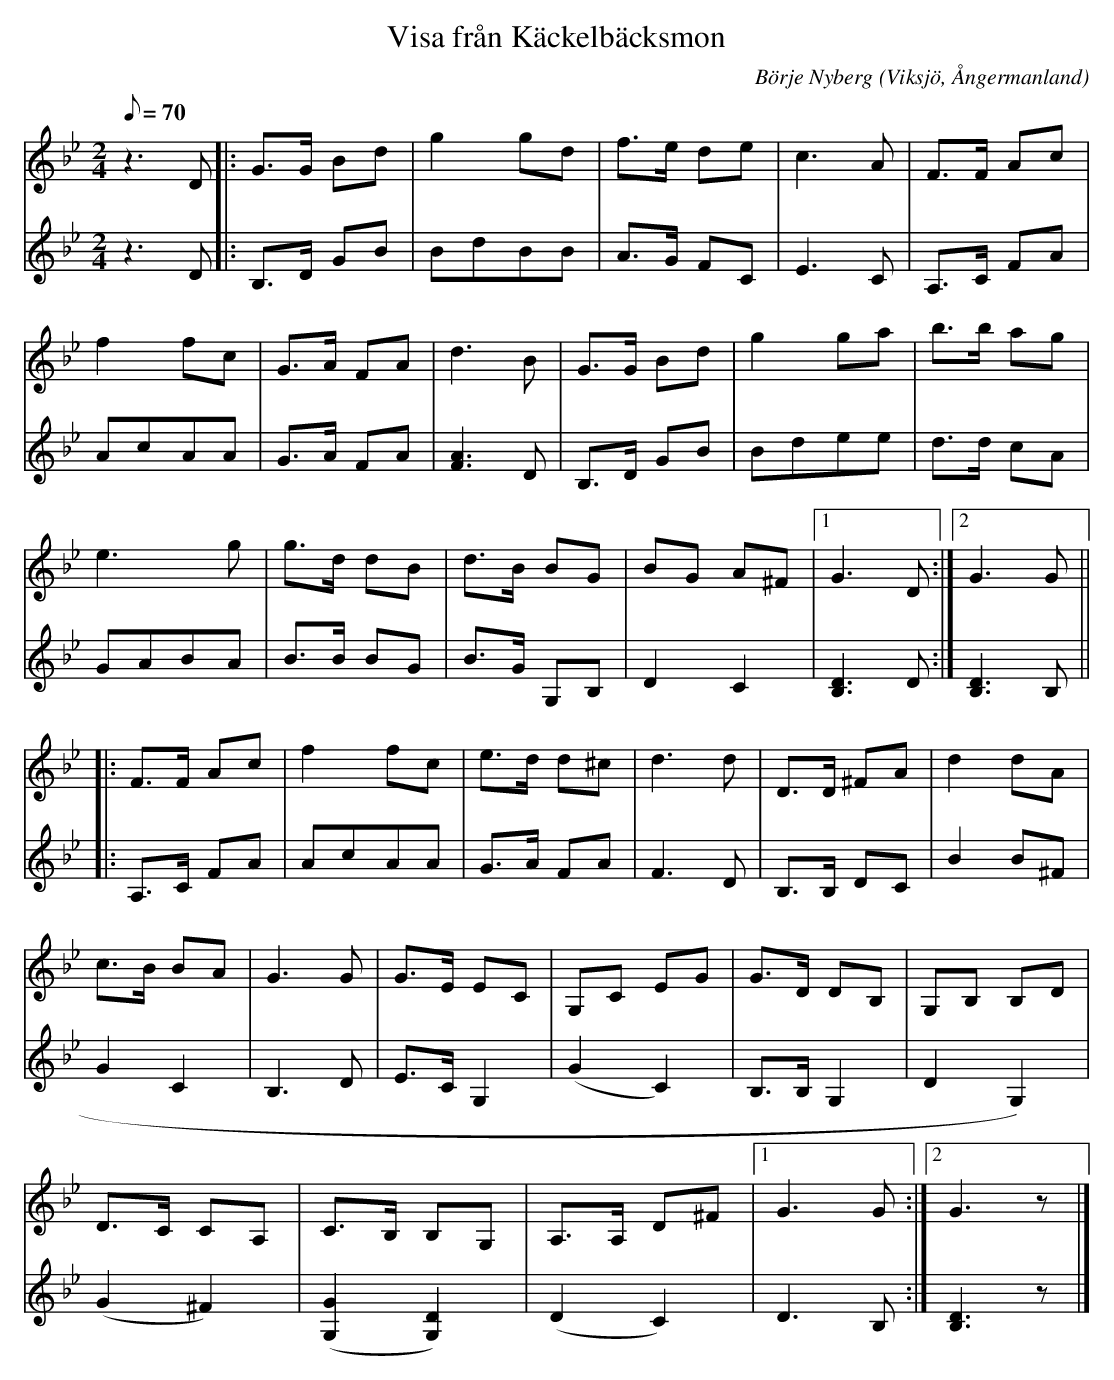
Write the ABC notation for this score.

X:1
T:Visa från Käckelbäcksmon
C:Börje Nyberg
O:Viksjö, Ångermanland
M:2/4
L:1/8
Q:70
K:Gm
V:1
z2> D2|: G>G Bd | g2 gd | f>e de | c2>A2 | F>F Ac |
f2 fc | G>A FA | d2>B2 | G>G Bd |g2 ga | b>b ag |
e2> g2 | g>d dB |d>B BG |BG A^F |1 G2> D2 :|2 G2> G2 ||
|: F>F Ac | f2 fc | e>d d^c | d2>d2 | D>D ^FA | d2 dA |
c>B BA |G2> G2 | G>E EC | G,C EG | G>D DB, | G,B, B,D |
D>C CA, | C>B, B,G, | A,>A, D^F |1 G2> G2 :|2 G2> z2 |]
V:2
z2> D2 |: B,>D GB | BdBB | A>G FC | E2>C2 | A,>C FA |
AcAA | G>A FA| [A2F2]> D2 | B,>D GB | Bdee | d>d cA |
GABA | B>B BG | B>G G,B, | D2C2 | [D2B,2]> D2 :| [D2B,2]> B,2 ||
|: A,>C FA | AcAA | G>A FA | F2> D2 | B,>B, DC | B2 B^F |
G2 C2 | B,2> D2 | E>C G,2 |(G2 C2) | B,>B, G,2 | D2 G,2) |
(G2 ^F2) | ([G2G,2] [D2G,2]) | (D2 C2) | D2> B,2 :| [D2B,2]> z2 |]
